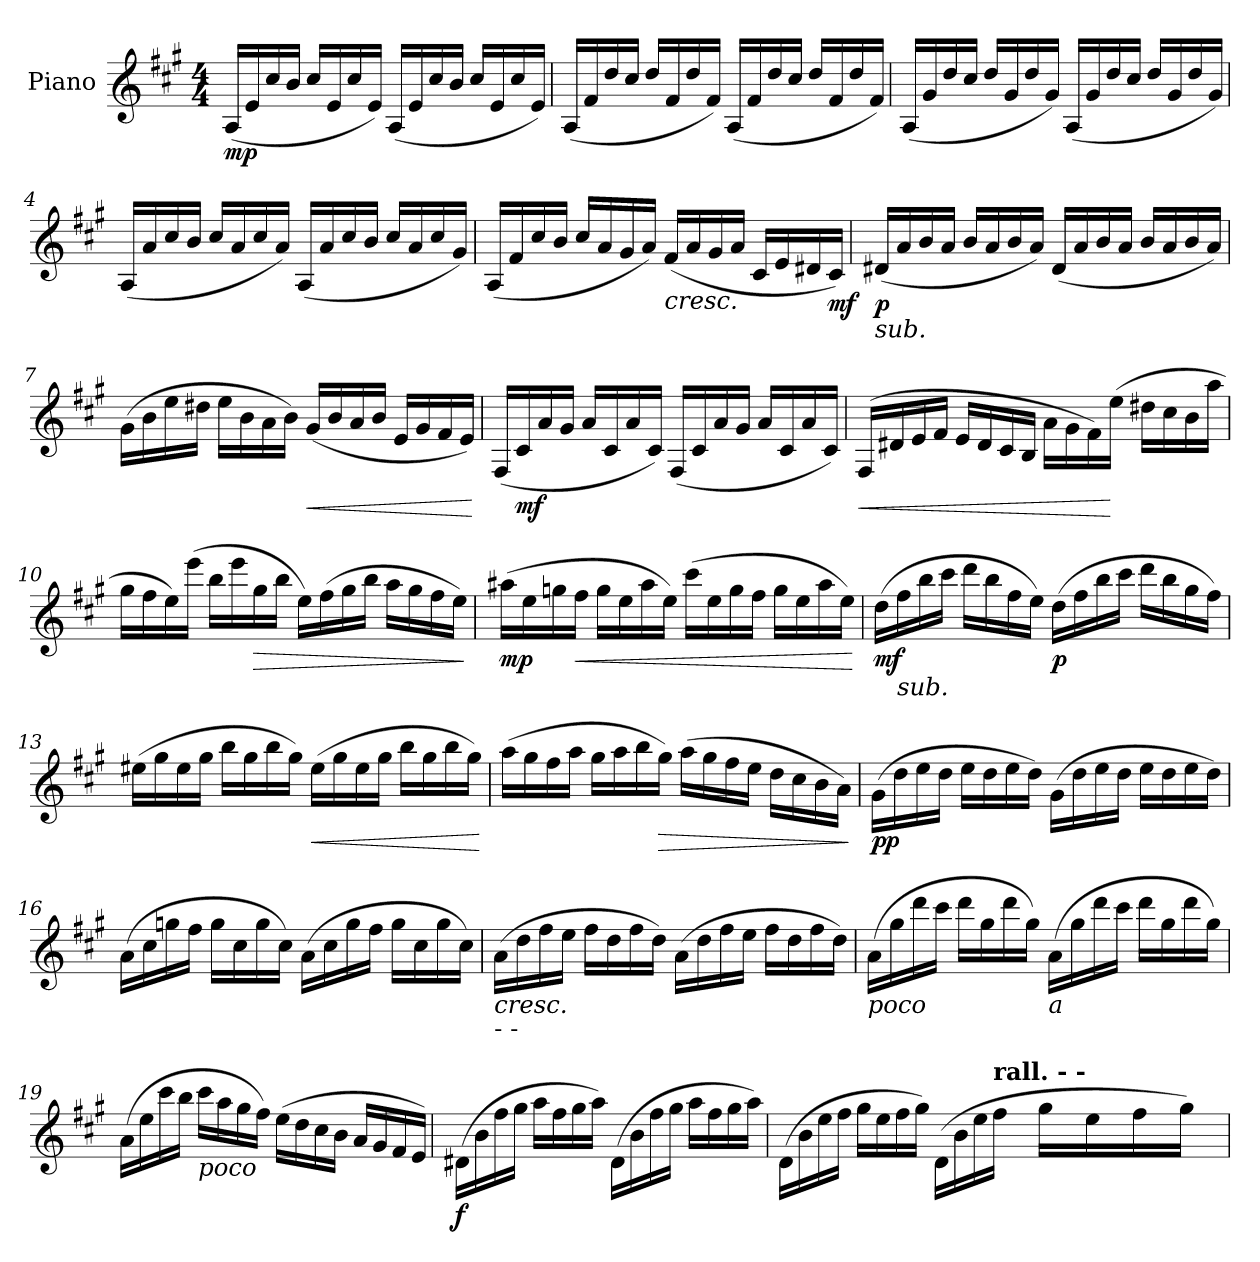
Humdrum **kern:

**kern	**dynam
*part1	*part1
*staff1	*staff1
*I"Piano	*
*I'Pno	*
*clefG2	*
*k[f#c#g#]	*
*M4/4	*
=1	=1
!	!LO:DY:b
(16A/LL	mp
16e/	.
16cc#/	.
16b/JJ	.
16cc#/LL	.
16e/	.
16cc#/	.
16e/JJ)	.
(16A/LL	.
16e/	.
16cc#/	.
16b/JJ	.
16cc#/LL	.
16e/	.
16cc#/	.
16e/JJ)	.
=2	=2
(16A/LL	.
16f#/	.
16dd/	.
16cc#/JJ	.
16dd/LL	.
16f#/	.
16dd/	.
16f#/JJ)	.
(16A/LL	.
16f#/	.
16dd/	.
16cc#/JJ	.
16dd/LL	.
16f#/	.
16dd/	.
16f#/JJ)	.
!!LO:LB:g=z
=3	=3
(16A/LL	.
16g#/	.
16dd/	.
16cc#/JJ	.
16dd/LL	.
16g#/	.
16dd/	.
16g#/JJ)	.
(16A/LL	.
16g#/	.
16dd/	.
16cc#/JJ	.
16dd/LL	.
16g#/	.
16dd/	.
16g#/JJ)	.
=4	=4
(16A/LL	.
16a/	.
16cc#/	.
16b/JJ	.
16cc#/LL	.
16a/	.
16cc#/	.
16a/JJ)	.
(16A/LL	.
16a/	.
16cc#/	.
16b/JJ	.
16cc#/LL	.
16a/	.
16cc#/	.
16g#/JJ)	.
!!LO:LB:g=z
=5	=5
(16A/LL	.
16f#/	.
16cc#/	.
16b/JJ	.
16cc#/LL	.
16a/	.
16g#/	.
16a/JJ)	.
!	!LO:HP:b
(16f#/LL	<
16a/	.
16g#/	.
16a/JJ	.
16c#/LL	.
16e/	.
16d#X/	.
!	!LO:DY:b
16c#/JJ)	mf
.	[
=6	=6
!LO:TX:b:i:t=sub.	!
!	!LO:DY:b
(16d#X/LL	p
16a/	.
16b/	.
16a/JJ	.
16b/LL	.
16a/	.
16b/	.
16a/JJ)	.
(16d#/LL	.
16a/	.
16b/	.
16a/JJ	.
16b/LL	.
16a/	.
16b/	.
16a/JJ)	.
!!LO:LB:g=z
=7	=7
(16g#\LL	.
16b\	.
16ee\	.
16dd#X\JJ	.
16ee\LL	.
16b\	.
16a\	.
16b\JJ)	.
!	!LO:HP:b
(16g#/LL	<
16b/	.
16a/	.
16b/JJ	.
16e/LL	.
16g#/	.
16f#/	.
16e/JJ)	.
.	[
=8	=8
(16F#/LL	.
!	!LO:DY:b
16c#/	mf
16a/	.
16g#/JJ	.
16a/LL	.
16c#/	.
16a/	.
16c#/JJ)	.
(16F#/LL	.
16c#/	.
16a/	.
16g#/JJ	.
16a/LL	.
16c#/	.
16a/	.
16c#/JJ)	.
!!LO:LB:g=z
=9	=9
!	!LO:HP:b
(16F#/LL	<
16d#X/	.
16e/	.
16f#/JJ	.
16e/LL	.
16d#/	.
16c#/	.
16B/JJ	.
16a\LL	.
16g#\	.
16f#\)	.
(16ee\JJ	[
16dd#X\LL	.
16cc#\	.
16b\	.
16aa\JJ	.
=10	=10
16gg#\LL	.
16ff#\	.
16ee\)	.
(16eee\JJ	.
16bb\LL	.
16eee\	.
!	!LO:HP:b
16gg#\	>
16bb\JJ	.
16ee\LL)	.
(16ff#\	.
16gg#\	.
16bb\JJ	.
16aa\LL	.
16gg#\	.
16ff#\	.
16ee\JJ)	.
.	]
!!LO:LB:g=z
=11	=11
!	!LO:DY:b
(16aa#X\LL	mp
16ee\	.
16ggn\	.
!	!LO:HP:b
16ff#\JJ	<
16gg\LL	.
16ee\	.
16aa#\	.
16ee\JJ)	.
(16ccc#\LL	.
16ee\	.
16gg\	.
16ff#\JJ	.
16gg\LL	.
16ee\	.
16aa#\	.
16ee\JJ)	.
.	[
=12	=12
!	!LO:DY:b
(16dd\LL	mf
!LO:TX:b:i:t=sub.	!
16ff#\	.
16bb\	.
16ccc#\JJ	.
16ddd\LL	.
16bb\	.
16ff#\	.
16ee\JJ)	.
!	!LO:DY:b
(16dd\LL	p
16ff#\	.
16bb\	.
16ccc#\JJ	.
16ddd\LL	.
16bb\	.
16gg#\	.
16ff#\JJ)	.
!!LO:LB:g=z
=13	=13
(16ee#X\LL	.
16gg#\	.
16ee#\	.
16gg#\JJ	.
16bb\LL	.
16gg#\	.
16bb\	.
16gg#\JJ)	.
!	!LO:HP:b
(16ee#\LL	<
16gg#\	.
16ee#\	.
16gg#\JJ	.
16bb\LL	.
16gg#\	.
16bb\	.
16gg#\JJ)	.
.	[
=14	=14
(16aa\LL	.
16gg#\	.
16ff#\	.
16aa\JJ	.
16gg#\LL	.
16aa\	.
16bb\	.
!	!LO:HP:b
16gg#\JJ)	>
(16aa\LL	.
16gg#\	.
16ff#\	.
16ee\JJ	.
16dd\LL	.
16cc#\	.
16b\	.
16a\JJ)	.
.	]
!!LO:LB:g=z
=15	=15
!	!LO:DY:b
(16g#\LL	pp
16dd\	.
16ee\	.
16dd\JJ	.
16ee\LL	.
16dd\	.
16ee\	.
16dd\JJ)	.
(16g#\LL	.
16dd\	.
16ee\	.
16dd\JJ	.
16ee\LL	.
16dd\	.
16ee\	.
16dd\JJ)	.
=16	=16
(16a\LL	.
16cc#\	.
16ggn\	.
16ff#\JJ	.
16gg\LL	.
16cc#\	.
16gg\	.
16cc#\JJ)	.
(16a\LL	.
16cc#\	.
16gg\	.
16ff#\JJ	.
16gg\LL	.
16cc#\	.
16gg\	.
16cc#\JJ)	.
!!LO:LB:g=z
=17	=17
!LO:TX:b:i:t=cresc.	!
!LO:TX:b:t=-                                             -	!
(16a\LL	.
16dd\	.
16ff#\	.
16ee\JJ	.
16ff#\LL	.
16dd\	.
16ff#\	.
16dd\JJ)	.
(16a\LL	.
16dd\	.
16ff#\	.
16ee\JJ	.
16ff#\LL	.
16dd\	.
16ff#\	.
16dd\JJ)	.
=18	=18
!LO:TX:b:i:t=poco	!
(16a\LL	.
16gg#\	.
16ddd\	.
16ccc#\JJ	.
16ddd\LL	.
16gg#\	.
16ddd\	.
16gg#\JJ)	.
!LO:TX:b:i:t=a	!
(16a\LL	.
16gg#\	.
16ddd\	.
16ccc#\JJ	.
16ddd\LL	.
16gg#\	.
16ddd\	.
16gg#\JJ)	.
!!LO:PB:g=z
=19	=19
(16a\LL	.
16ee\	.
16ccc#\	.
16bb\JJ	.
!LO:TX:b:i:t=poco	!
16ccc#\LL	.
16aa\	.
16gg#\	.
16ff#\JJ)	.
(16ee\LL	.
16dd\	.
16cc#\	.
16b\JJ	.
16a/LL	.
16g#/	.
16f#/	.
16e/JJ)	.
=20	=20
!	!LO:DY:b
(16d#X\LL	f
16b\	.
16ff#\	.
16gg#\JJ	.
16aa\LL	.
16ff#\	.
16gg#\	.
16aa\JJ)	.
(16d#\LL	.
16b\	.
16ff#\	.
16gg#\JJ	.
16aa\LL	.
16ff#\	.
16gg#\	.
16aa\JJ)	.
!!LO:LB:g=z
=21	=21
(16d\LL	.
16b\	.
16ee\	.
16ff#\JJ	.
16gg#\LL	.
16ee\	.
16ff#\	.
16gg#\JJ)	.
(16d\LL	.
16b\	.
16ee\	.
!LO:TX:a:B:t=rall.             -              -	!
16ff#\JJ	.
16gg#\LL	.
16ee\	.
16ff#\	.
16gg#\JJ)	.
=	=
*-	*-
